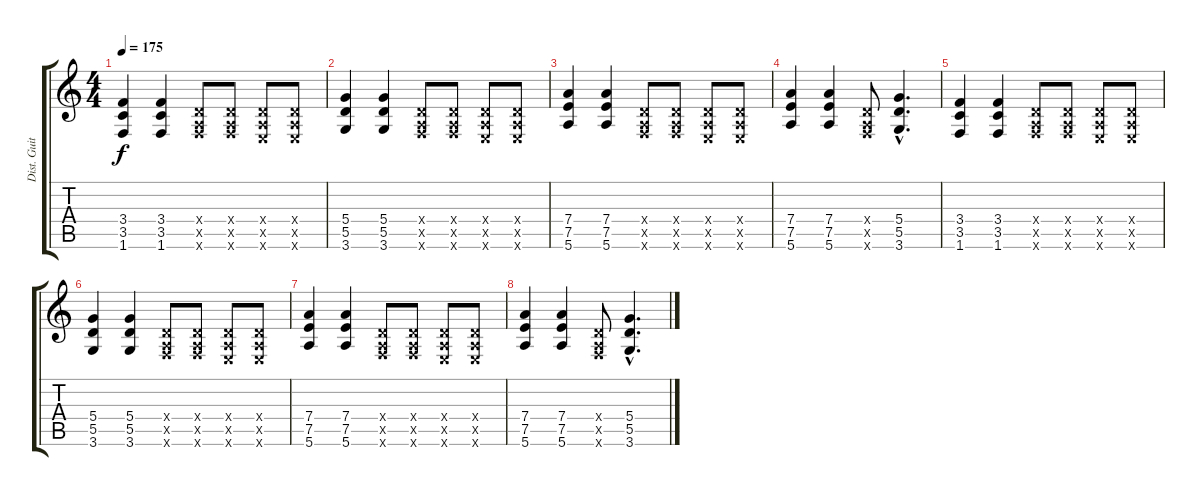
\track ("Dist. Guitar II" "Dist. Guit") {instrument distortionguitar}
\staff {score tabs}
\tuning (E4 B3 G3 D3 A2 E2) {hide}
\ts (4 4)
\tempo 175
\clef g2
\ks c
(3.4 3.5 1.6).4{dy f} (3.4 3.5 1.6).4 (0.4{x} 0.5{x} 1.6{x}).8 (0.4{x} 0.5{x} 1.6{x}).8 (0.4{x} 0.5{x} 0.6{x}).8 (0.4{x} 0.5{x} 0.6{x}).8 |
(5.4 5.5 3.6).4 (5.4 5.5 3.6).4 (0.4{x} 0.5{x} 1.6{x}).8 (0.4{x} 0.5{x} 1.6{x}).8 (0.4{x} 0.5{x} 0.6{x}).8 (0.4{x} 0.5{x} 0.6{x}).8 |
(7.4 7.5 5.6).4 (7.4 7.5 5.6).4 (0.4{x} 0.5{x} 1.6{x}).8 (0.4{x} 0.5{x} 1.6{x}).8 (0.4{x} 0.5{x} 0.6{x}).8 (0.4{x} 0.5{x} 0.6{x}).8 |
(7.4 7.5 5.6).4 (7.4 7.5 5.6).4 (0.4{x} 0.5{x} 1.6{x}).8 (5.4{hac} 5.5{hac} 3.6{hac}).4{d} |
(3.4 3.5 1.6).4 (3.4 3.5 1.6).4 (0.4{x} 0.5{x} 1.6{x}).8 (0.4{x} 0.5{x} 1.6{x}).8 (0.4{x} 0.5{x} 0.6{x}).8 (0.4{x} 0.5{x} 0.6{x}).8 |
(5.4 5.5 3.6).4 (5.4 5.5 3.6).4 (0.4{x} 0.5{x} 1.6{x}).8 (0.4{x} 0.5{x} 1.6{x}).8 (0.4{x} 0.5{x} 0.6{x}).8 (0.4{x} 0.5{x} 0.6{x}).8 |
(7.4 7.5 5.6).4 (7.4 7.5 5.6).4 (0.4{x} 0.5{x} 1.6{x}).8 (0.4{x} 0.5{x} 1.6{x}).8 (0.4{x} 0.5{x} 0.6{x}).8 (0.4{x} 0.5{x} 0.6{x}).8 |
(7.4 7.5 5.6).4 (7.4 7.5 5.6).4 (0.4{x} 0.5{x} 1.6{x}).8 (5.4{hac} 5.5{hac} 3.6{hac}).4{d}
